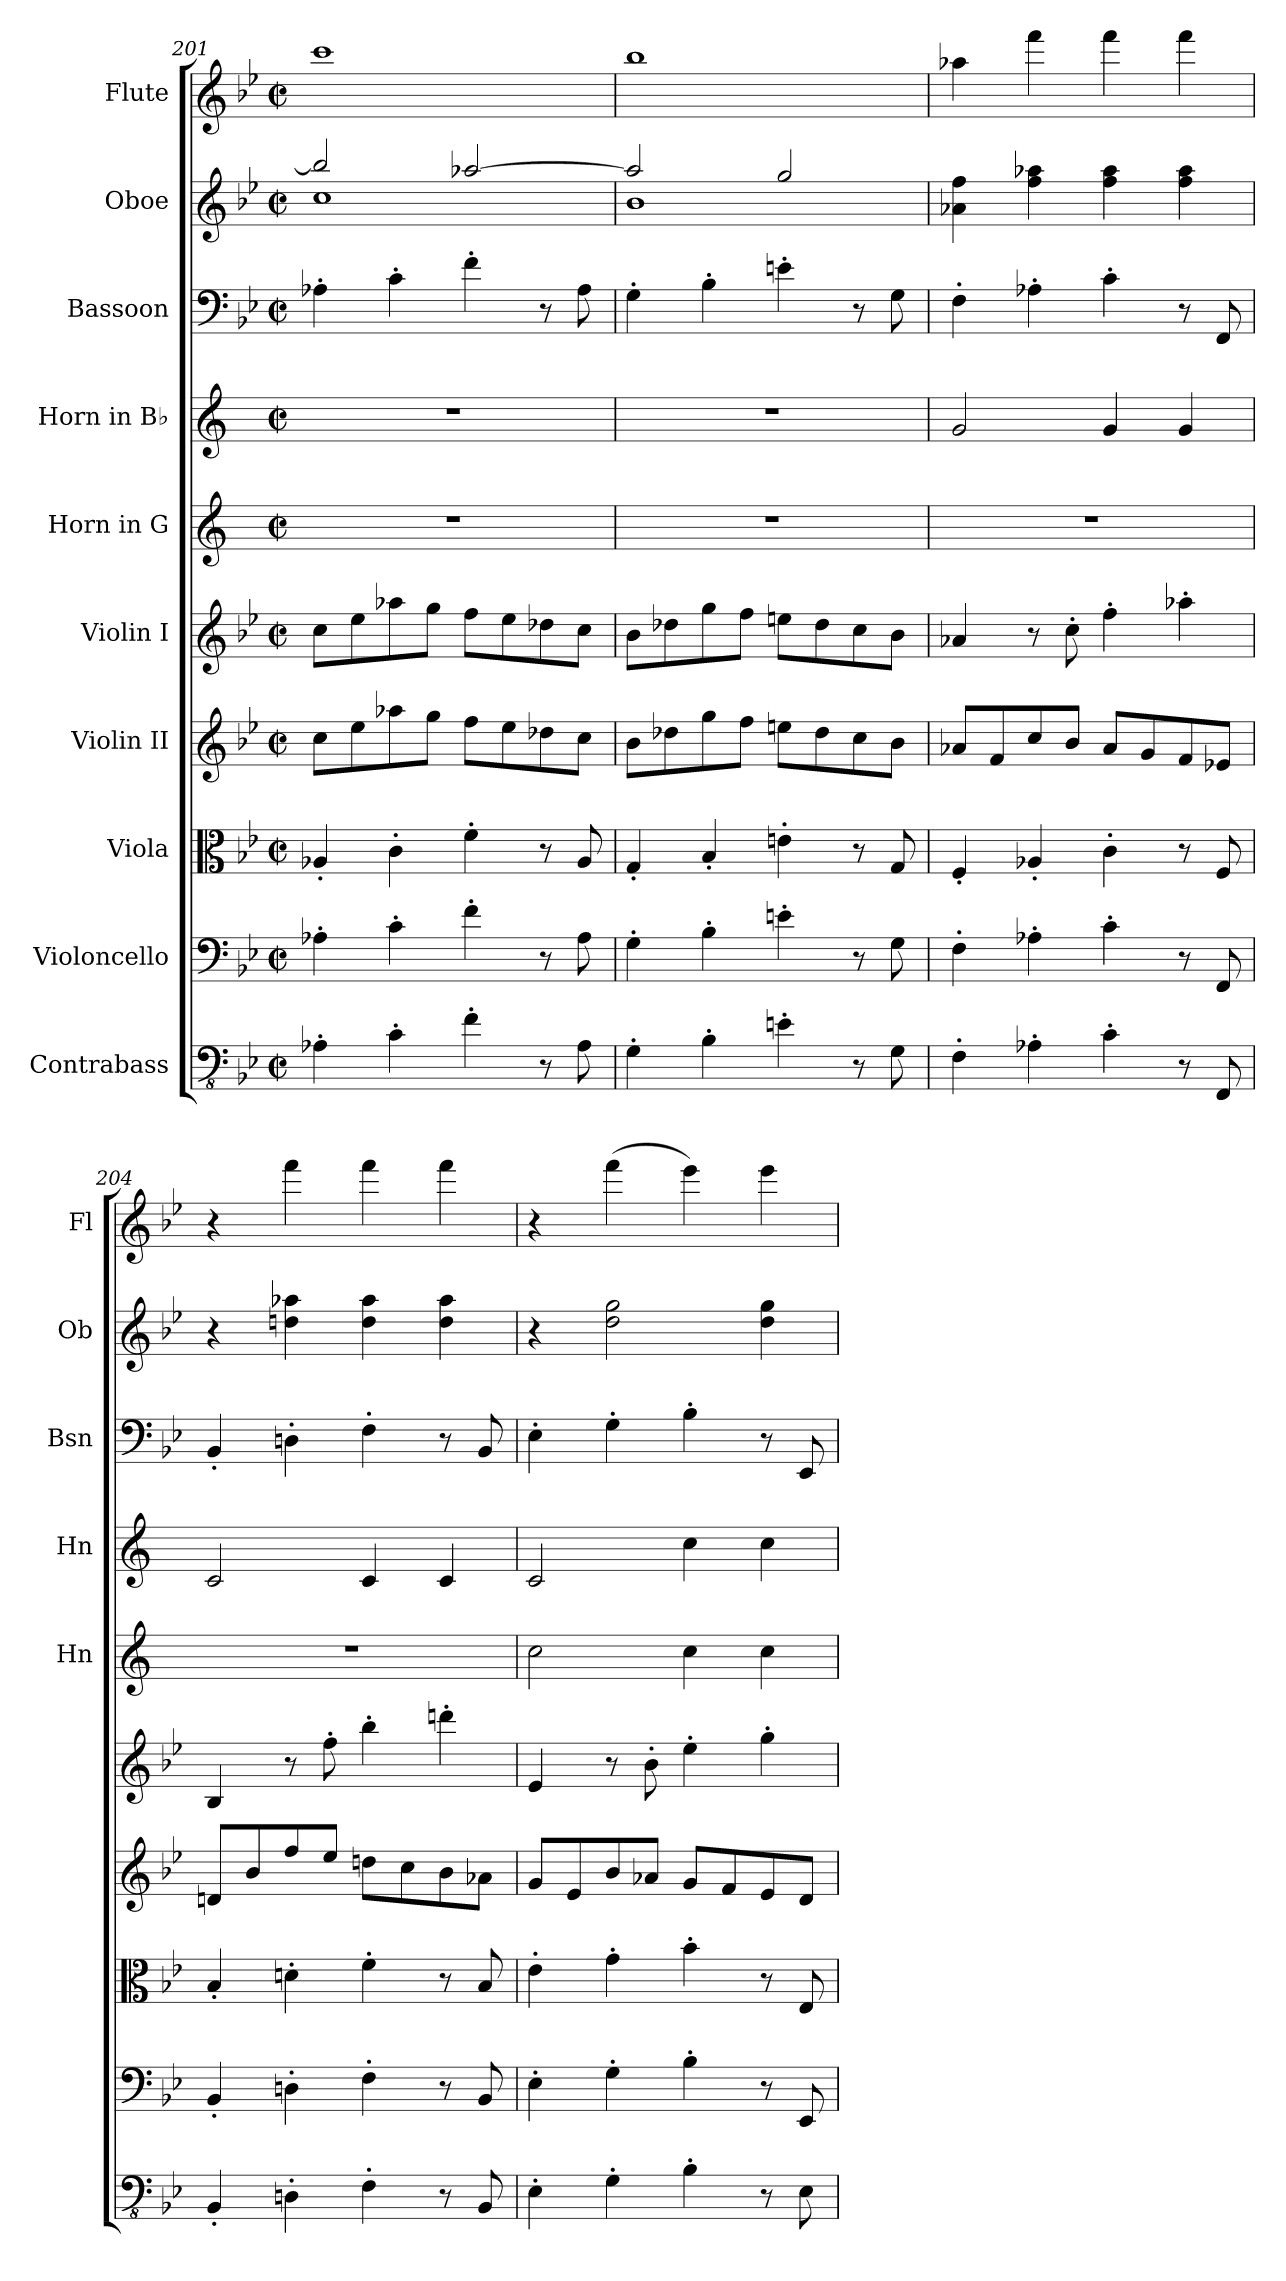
**kern	**kern	**kern	**kern	**kern	**kern	**kern	**kern	**kern	**kern
*part10	*part9	*part8	*part7	*part6	*part5	*part4	*part3	*part2	*part1
*staff10	*staff9	*staff8	*staff7	*staff6	*staff5	*staff4	*staff3	*staff2	*staff1
*I"Contrabass	*I"Violoncello	*I"Viola	*I"Violin II	*I"Violin I	*I"Horn in G	*I"Horn in B♭	*I"Bassoon	*I"Oboe	*I"Flute
*	*	*	*	*	*I'Hn	*I'Hn	*I'Bsn	*I'Ob	*I'Fl
*clefFv4	*clefF4	*clefC3	*clefG2	*clefG2	*clefG2	*clefG2	*clefF4	*clefG2	*clefG2
*	*	*	*	*	*ITrd3c5	*ITrd1c2	*	*	*
*k[b-e-]	*k[b-e-]	*k[b-e-]	*k[b-e-]	*k[b-e-]	*k[f#]	*k[b-e-]	*k[b-e-]	*k[b-e-]	*k[b-e-]
*M2/2	*M2/2	*M2/2	*M2/2	*M2/2	*M2/2	*M2/2	*M2/2	*M2/2	*M2/2
*met(c|)	*met(c|)	*met(c|)	*met(c|)	*met(c|)	*met(c|)	*met(c|)	*met(c|)	*met(c|)	*met(c|)
=201	=201	=201	=201	=201	=201	=201	=201	=201	=201
*	*	*	*	*	*	*	*	*^	*
4AA-X'\	4A-X'\	4A-X'/	8cc\L	8cc\L	1r	1r	4A-X'\	2bb-/]	1cc	1ccc
.	.	.	8ee-\	8ee-\	.	.	.	.	.	.
4C'\	4c'\	4c'\	8aa-X\	8aa-X\	.	.	4c'\	.	.	.
.	.	.	8gg\J	8gg\J	.	.	.	.	.	.
4F'\	4f'\	4f'\	8ff\L	8ff\L	.	.	4f'\	[2aa-X/	.	.
.	.	.	8ee-\	8ee-\	.	.	.	.	.	.
8r	8r	8r	8dd-X\	8dd-X\	.	.	8r	.	.	.
8AA-\	8A-\	8A-/	8cc\J	8cc\J	.	.	8A-\	.	.	.
!!LO:PB:g=z
=202	=202	=202	=202	=202	=202	=202	=202	=202	=202	=202
4GG'\	4G'\	4G'/	8b-\L	8b-\L	1r	1r	4G'\	2aa-/]	1b-	1bb-
.	.	.	8dd-X\	8dd-X\	.	.	.	.	.	.
4BB-'\	4B-'\	4B-'/	8gg\	8gg\	.	.	4B-'\	.	.	.
.	.	.	8ff\J	8ff\J	.	.	.	.	.	.
4En'\	4en'\	4en'\	8een\L	8een\L	.	.	4en'\	2gg/	.	.
.	.	.	8dd-\	8dd-\	.	.	.	.	.	.
8r	8r	8r	8cc\	8cc\	.	.	8r	.	.	.
8GG\	8G\	8G/	8b-\J	8b-\J	.	.	8G\	.	.	.
*	*	*	*	*	*	*	*	*v	*v	*
=203	=203	=203	=203	=203	=203	=203	=203	=203	=203
4FF'\	4F'\	4F'/	8a-X/L	4a-X/	1r	2f/	4F'\	4a-X\ 4ff\	4aa-X\
.	.	.	8f/	.	.	.	.	.	.
4AA-X'\	4A-X'\	4A-X'/	8cc/	8r	.	.	4A-X'\	4ff\ 4aa-X\	4fff\
.	.	.	8b-/J	8cc'\	.	.	.	.	.
4C'\	4c'\	4c'\	8a-/L	4ff'\	.	4f/	4c'\	4ff\ 4aa-\	4fff\
.	.	.	8g/	.	.	.	.	.	.
8r	8r	8r	8f/	4aa-X'\	.	4f/	8r	4ff\ 4aa-\	4fff\
8FFF/	8FF/	8F/	8e-X/J	.	.	.	8FF/	.	.
=204	=204	=204	=204	=204	=204	=204	=204	=204	=204
4BBB-'/	4BB-'/	4B-'/	8dn/L	4B-/	1r	2B-/	4BB-'/	4r	4r
.	.	.	8b-/	.	.	.	.	.	.
4DDn'\	4Dn'\	4dn'\	8ff/	8r	.	.	4Dn'\	4ddn\ 4aa-X\	4fff\
.	.	.	8ee-/J	8ff'\	.	.	.	.	.
4FF'\	4F'\	4f'\	8ddn\L	4bb-'\	.	4B-/	4F'\	4dd\ 4aa-\	4fff\
.	.	.	8cc\	.	.	.	.	.	.
8r	8r	8r	8b-\	4dddn'\	.	4B-/	8r	4dd\ 4aa-\	4fff\
8BBB-/	8BB-/	8B-/	8a-X\J	.	.	.	8BB-/	.	.
=205	=205	=205	=205	=205	=205	=205	=205	=205	=205
4EE-'\	4E-'\	4e-'\	8g/L	4e-/	2g\	2B-/	4E-'\	4r	4r
.	.	.	8e-/	.	.	.	.	.	.
4GG'\	4G'\	4g'\	8b-/	8r	.	.	4G'\	2dd\ 2gg\	(4fff\
.	.	.	8a-X/J	8b-'\	.	.	.	.	.
4BB-'\	4B-'\	4b-'\	8g/L	4ee-'\	4g\	4b-\	4B-'\	.	4eee-\)
.	.	.	8f/	.	.	.	.	.	.
8r	8r	8r	8e-/	4gg'\	4g\	4b-\	8r	4dd\ 4gg\	4eee-\
8EE-\	8EE-/	8E-/	8d/J	.	.	.	8EE-/	.	.
=	=	=	=	=	=	=	=	=	=
*-	*-	*-	*-	*-	*-	*-	*-	*-	*-
